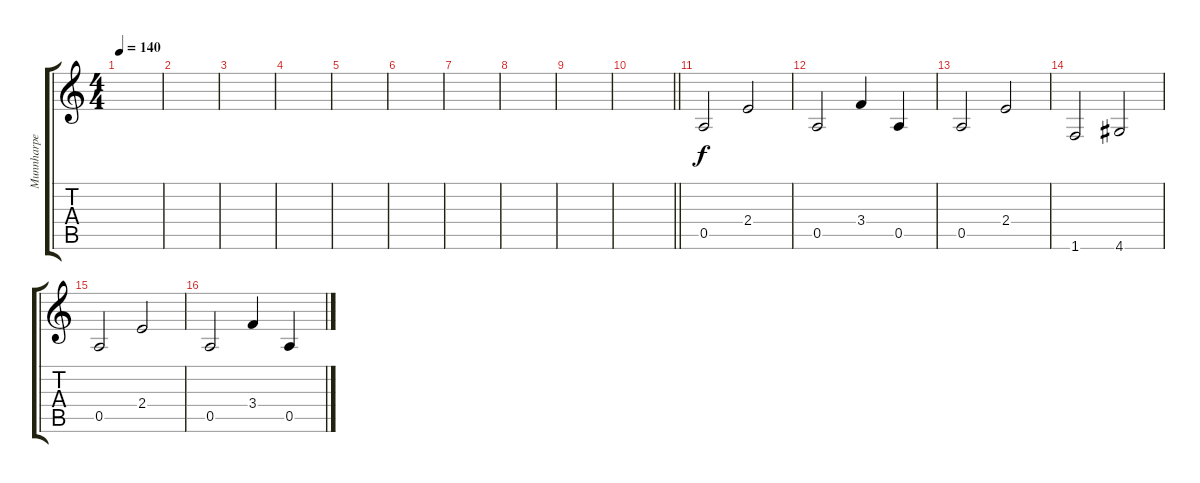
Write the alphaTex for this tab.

\track ("Munnharpe" "Munnharpe") {instrument fretlessbass}
\staff {score tabs}
\tuning (E4 B3 G3 D3 A2 E2) {hide}
\ts (4 4)
\tempo 140
\clef g2
\ks c
|
|
|
|
|
|
|
|
|
\barLineRight lightlight
|
\section ("" "")
0.5.2 2.4.2 |
0.5.2 3.4.4 0.5.4 |
0.5.2 2.4.2 |
1.6.2 4.6.2 |
0.5.2 2.4.2 |
0.5.2 3.4.4 0.5.4
